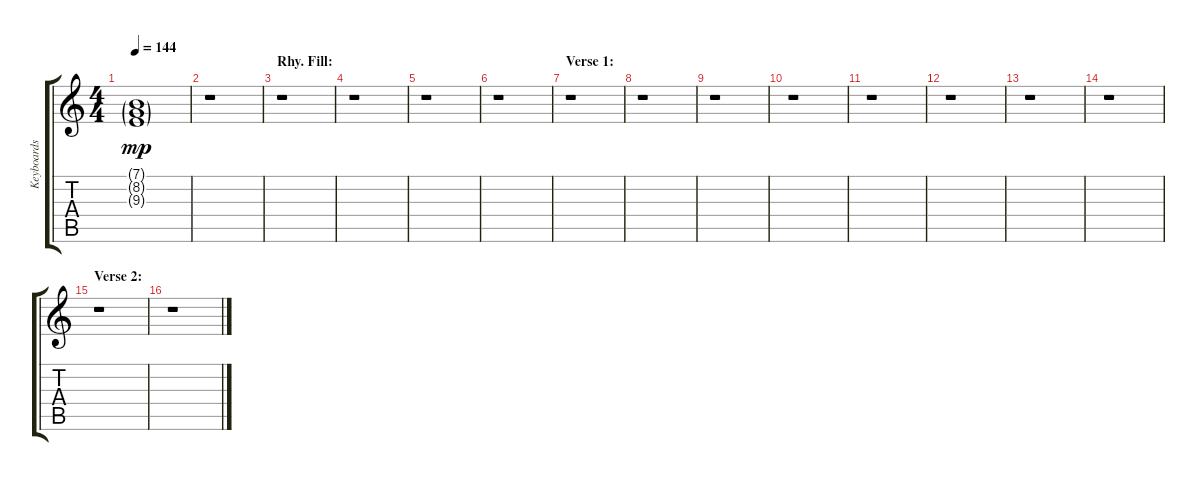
\track ("Keyboards" "Keyboards") {instrument tubularbells}
\staff {score tabs}
\tuning (E4 B3 G3 D3 A2 E2) {hide}
\ts (4 4)
\tempo 144
\clef g2
\ks c
(7.1{g} 8.2{g} 9.3{g}).1{dy mp} |
r.1 |
\section ("" "Rhy. Fill:")
r.1 |
r.1 |
r.1 |
r.1 |
\section ("" "Verse 1:")
r.1 |
r.1 |
r.1 |
r.1 |
r.1 |
r.1 |
r.1 |
r.1 |
\section ("" "Verse 2:")
r.1 |
r.1
